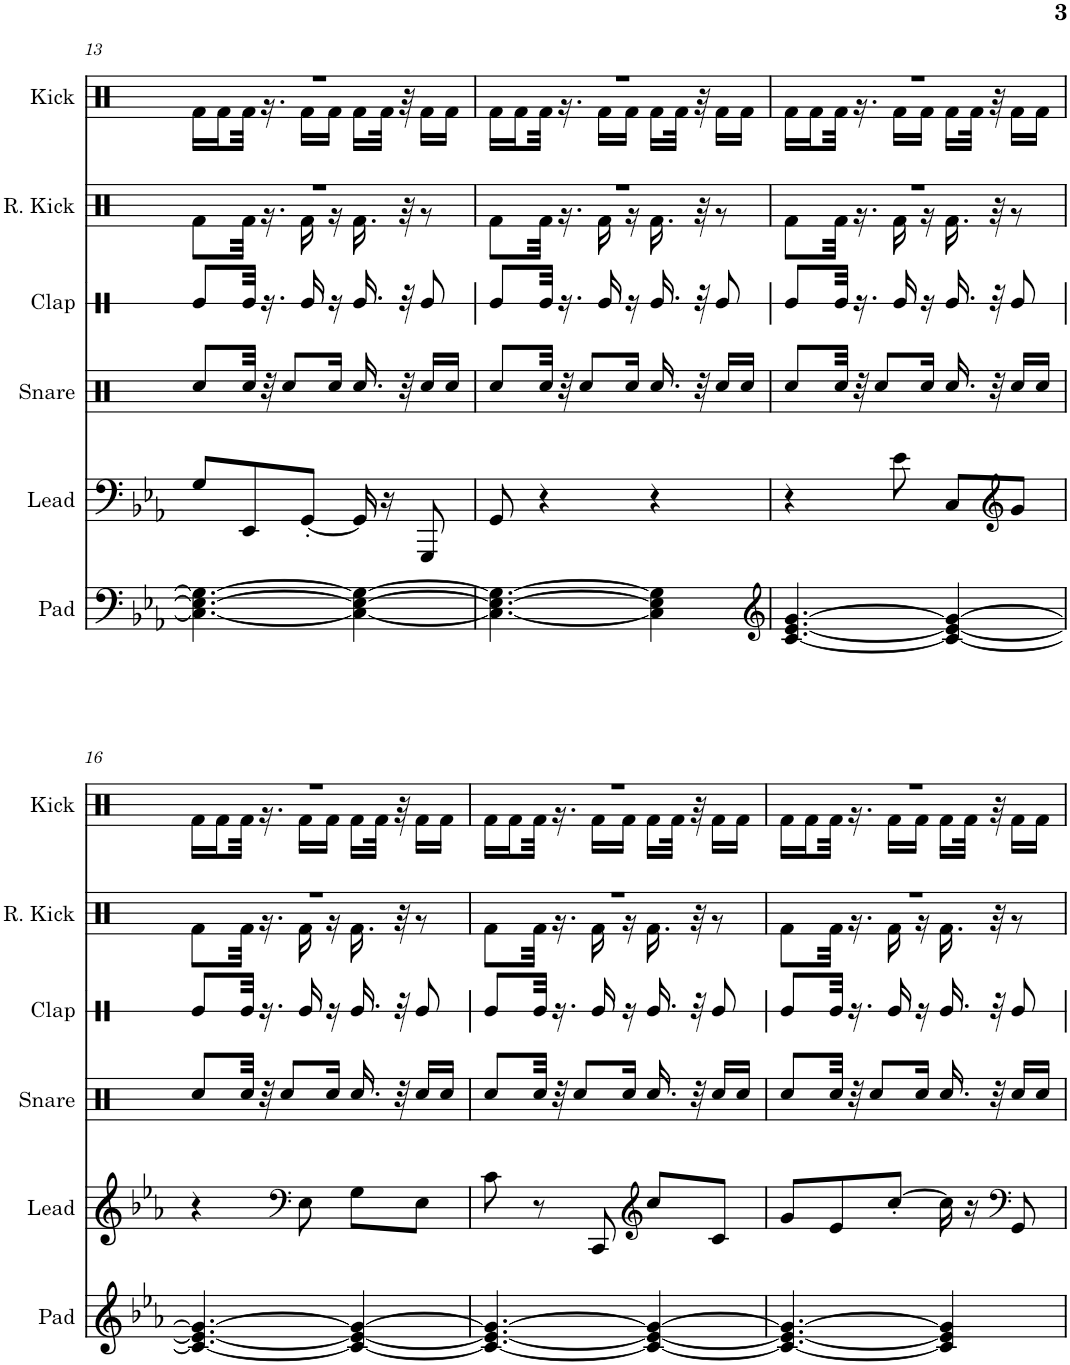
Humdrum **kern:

**kern	**kern	**kern	**kern	**kern	**kern
*part6	*part5	*part4	*part3	*part2	*part1
*staff6	*staff5	*staff4	*staff3	*staff2	*staff1
*I"Pad	*I"Lead	*I"Snare	*I"Clap	*I"Reverb Kick	*I"Kick
*I'Pad	*I'Lead	*I'Snare	*I'Clap	*I'R. Kick	*I'Kick
!!LO:PB:g=z
*clefF4	*clefF4	*clefX	*clefX	*clefX	*clefX
*k[b-e-a-]	*k[b-e-a-]	*k[b-e-a-]	*k[b-e-a-]	*k[b-e-a-]	*k[b-e-a-]
*M5/8	*M5/8	*M5/8	*M5/8	*M5/8	*M5/8
=13	=13	=13	=13	=13	=13
*	*	*	*	*^	*^
4.C\_ 4.E-\_ 4.G\_	8G/L	8Rcc/L	8Re/L	8%5r	8Rf\L	8%5r	16Rf\LL
.	.	.	.	.	.	.	16Rf\
.	8EE-/	32Rcc/Jkk	32Re/Jkk	.	32Rf\Jkk	.	32Rf\JJk
.	.	32r	16.r	.	16.r	.	16.r
.	.	8Rcc/L	.	.	.	.	.
.	[8GG'/J	.	16Re/	.	16Rf\	.	16Rf\LL
.	.	16Rcc/Jk	16r	.	16r	.	16Rf\JJ
4C\_ 4E-\_ 4G\_	16GG/]	16.Rcc/	16.Re/	.	16.Rf\	.	16Rf\LL
.	16r	.	.	.	.	.	32Rf\JJk
.	.	32r	32r	.	32r	.	32r
.	8GGG/	16Rcc/LL	8Re/	.	8r	.	16Rf\LL
.	.	16Rcc/JJ	.	.	.	.	16Rf\JJ
=14	=14	=14	=14	=14	=14	=14	=14
4.C\_ 4.E-\_ 4.G\_	8GG/	8Rcc/L	8Re/L	8%5r	8Rf\L	8%5r	16Rf\LL
.	.	.	.	.	.	.	16Rf\
.	4r	32Rcc/Jkk	32Re/Jkk	.	32Rf\Jkk	.	32Rf\JJk
.	.	32r	16.r	.	16.r	.	16.r
.	.	8Rcc/L	.	.	.	.	.
.	.	.	16Re/	.	16Rf\	.	16Rf\LL
.	.	16Rcc/Jk	16r	.	16r	.	16Rf\JJ
4C\] 4E-\] 4G\]	4r	16.Rcc/	16.Re/	.	16.Rf\	.	16Rf\LL
.	.	.	.	.	.	.	32Rf\JJk
.	.	32r	32r	.	32r	.	32r
.	.	16Rcc/LL	8Re/	.	8r	.	16Rf\LL
.	.	16Rcc/JJ	.	.	.	.	16Rf\JJ
=15	=15	=15	=15	=15	=15	=15	=15
*clefG2	*	*	*	*	*	*	*
[4.c/ [4.e-/ [4.g/	4r	8Rcc/L	8Re/L	8%5r	8Rf\L	8%5r	16Rf\LL
.	.	.	.	.	.	.	16Rf\
.	.	32Rcc/Jkk	32Re/Jkk	.	32Rf\Jkk	.	32Rf\JJk
.	.	32r	16.r	.	16.r	.	16.r
.	.	8Rcc/L	.	.	.	.	.
.	8e-\	.	16Re/	.	16Rf\	.	16Rf\LL
.	.	16Rcc/Jk	16r	.	16r	.	16Rf\JJ
4c/_ 4e-/_ 4g/_	8C/L	16.Rcc/	16.Re/	.	16.Rf\	.	16Rf\LL
.	.	.	.	.	.	.	32Rf\JJk
.	.	32r	32r	.	32r	.	32r
*	*clefG2	*	*	*	*	*	*
.	8g/J	16Rcc/LL	8Re/	.	8r	.	16Rf\LL
.	.	16Rcc/JJ	.	.	.	.	16Rf\JJ
!!LO:LB:g=z	!!
=16	=16	=16	=16	=16	=16	=16	=16
4.c/_ 4.e-/_ 4.g/_	4r	8Rcc/L	8Re/L	8%5r	8Rf\L	8%5r	16Rf\LL
.	.	.	.	.	.	.	16Rf\
.	.	32Rcc/Jkk	32Re/Jkk	.	32Rf\Jkk	.	32Rf\JJk
.	.	32r	16.r	.	16.r	.	16.r
.	.	8Rcc/L	.	.	.	.	.
*	*clefF4	*	*	*	*	*	*
.	8E-\	.	16Re/	.	16Rf\	.	16Rf\LL
.	.	16Rcc/Jk	16r	.	16r	.	16Rf\JJ
4c/_ 4e-/_ 4g/_	8G\L	16.Rcc/	16.Re/	.	16.Rf\	.	16Rf\LL
.	.	.	.	.	.	.	32Rf\JJk
.	.	32r	32r	.	32r	.	32r
.	8E-\J	16Rcc/LL	8Re/	.	8r	.	16Rf\LL
.	.	16Rcc/JJ	.	.	.	.	16Rf\JJ
=17	=17	=17	=17	=17	=17	=17	=17
4.c/_ 4.e-/_ 4.g/_	8c\	8Rcc/L	8Re/L	8%5r	8Rf\L	8%5r	16Rf\LL
.	.	.	.	.	.	.	16Rf\
.	8r	32Rcc/Jkk	32Re/Jkk	.	32Rf\Jkk	.	32Rf\JJk
.	.	32r	16.r	.	16.r	.	16.r
.	.	8Rcc/L	.	.	.	.	.
.	8CC/	.	16Re/	.	16Rf\	.	16Rf\LL
.	.	16Rcc/Jk	16r	.	16r	.	16Rf\JJ
*	*clefG2	*	*	*	*	*	*
4c/_ 4e-/_ 4g/_	8cc/L	16.Rcc/	16.Re/	.	16.Rf\	.	16Rf\LL
.	.	.	.	.	.	.	32Rf\JJk
.	.	32r	32r	.	32r	.	32r
.	8c/J	16Rcc/LL	8Re/	.	8r	.	16Rf\LL
.	.	16Rcc/JJ	.	.	.	.	16Rf\JJ
=18	=18	=18	=18	=18	=18	=18	=18
4.c/_ 4.e-/_ 4.g/_	8g/L	8Rcc/L	8Re/L	8%5r	8Rf\L	8%5r	16Rf\LL
.	.	.	.	.	.	.	16Rf\
.	8e-/	32Rcc/Jkk	32Re/Jkk	.	32Rf\Jkk	.	32Rf\JJk
.	.	32r	16.r	.	16.r	.	16.r
.	.	8Rcc/L	.	.	.	.	.
.	[8cc'/J	.	16Re/	.	16Rf\	.	16Rf\LL
.	.	16Rcc/Jk	16r	.	16r	.	16Rf\JJ
4c/] 4e-/] 4g/]	16cc\]	16.Rcc/	16.Re/	.	16.Rf\	.	16Rf\LL
.	16r	.	.	.	.	.	32Rf\JJk
.	.	32r	32r	.	32r	.	32r
*	*clefF4	*	*	*	*	*	*
.	8GG/	16Rcc/LL	8Re/	.	8r	.	16Rf\LL
.	.	16Rcc/JJ	.	.	.	.	16Rf\JJ
*	*	*	*	*v	*v	*	*
*	*	*	*	*	*v	*v
=	=	=	=	=	=
*-	*-	*-	*-	*-	*-
